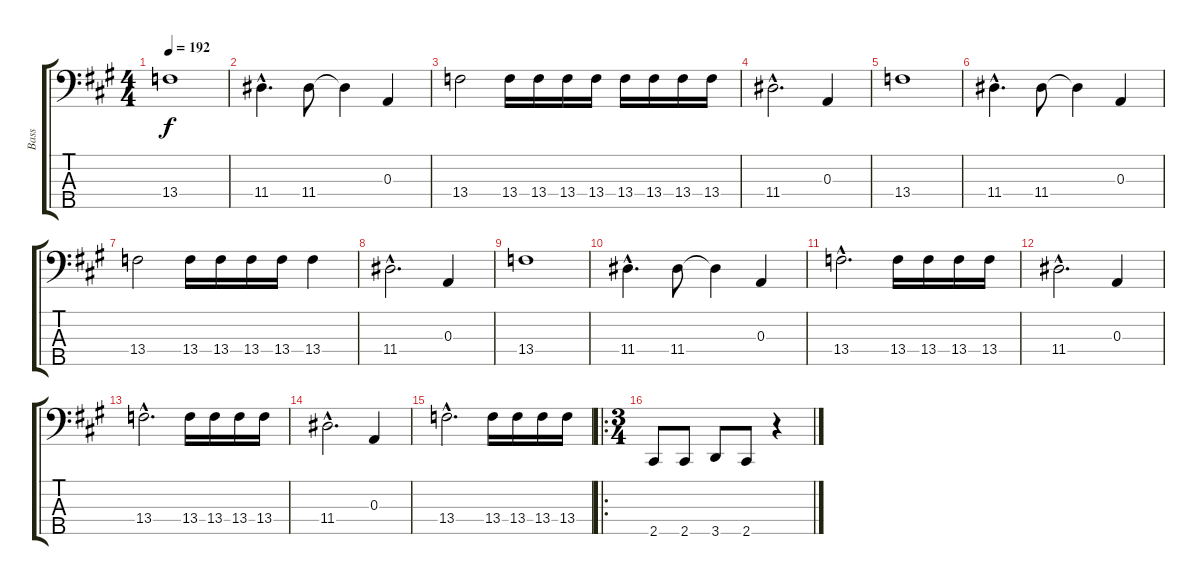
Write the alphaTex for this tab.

\track ("Bass" "Bass") {instrument electricbasspick}
\staff {score tabs}
\tuning (Gb2 D2 A1 E1 B0) {hide}
\ts (4 4)
\tempo 192
\clef f4
\ks f#minor
13.4.1{dy f} |
11.4{hac}.4{d} 11.4.8 11.4{t}.4 0.3.4 |
13.4.2 13.4.16 13.4.16 13.4.16 13.4.16 13.4.16 13.4.16 13.4.16 13.4.16 |
11.4{hac}.2{d} 0.3.4 |
13.4.1 |
11.4{hac}.4{d} 11.4.8 11.4{t}.4 0.3.4 |
13.4.2 13.4.16 13.4.16 13.4.16 13.4.16 13.4.4 |
11.4{hac}.2{d} 0.3.4 |
13.4.1 |
11.4{hac}.4{d} 11.4.8 11.4{t}.4 0.3.4 |
13.4{hac}.2{d} 13.4.16 13.4.16 13.4.16 13.4.16 |
11.4{hac}.2{d} 0.3.4 |
13.4{hac}.2{d} 13.4.16 13.4.16 13.4.16 13.4.16 |
11.4{hac}.2{d} 0.3.4 |
13.4{hac}.2{d} 13.4.16 13.4.16 13.4.16 13.4.16 |
\ro
\ts (3 4)
2.5.8 2.5.8 3.5.8 2.5.8 r.4
